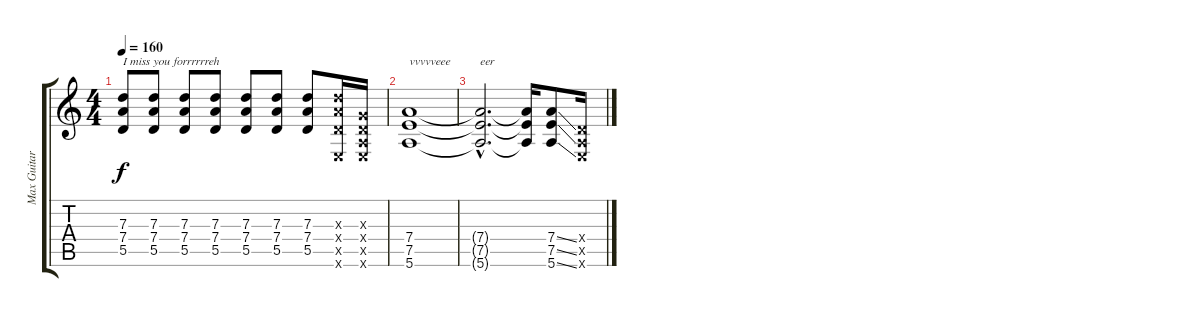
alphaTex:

\track ("Max Guitar" "Max Guitar") {instrument overdrivenguitar}
\staff {score tabs}
\tuning (E4 B3 G3 D3 A2 E2) {hide}
\ts (4 4)
\tempo 160
\clef g2
\ks c
(7.3 7.4 5.5).8{txt "I miss you forrrrrreh" dy f} (7.3 7.4 5.5).8 (7.3 7.4 5.5).8 (7.3 7.4 5.5).8 (7.3 7.4 5.5).8 (7.3 7.4 5.5).8 (7.3 7.4 5.5).8 (7.3{x} 7.4{x} 5.5{x} 0.6{x}).16 (0.3{x} 0.4{x} 0.5{x} 0.6{x}).16 |
(7.4 7.5 5.6).1{txt "vvvvveee"} |
(7.4{hac t} 7.5{hac t} 5.6{hac t}).2{d txt "eer"} (7.4{t} 7.5{t} 5.6{t}).16 (7.4{ss} 7.5{ss} 5.6{ss}).8 (0.4{x} 0.5{x} 0.6{x}).16
